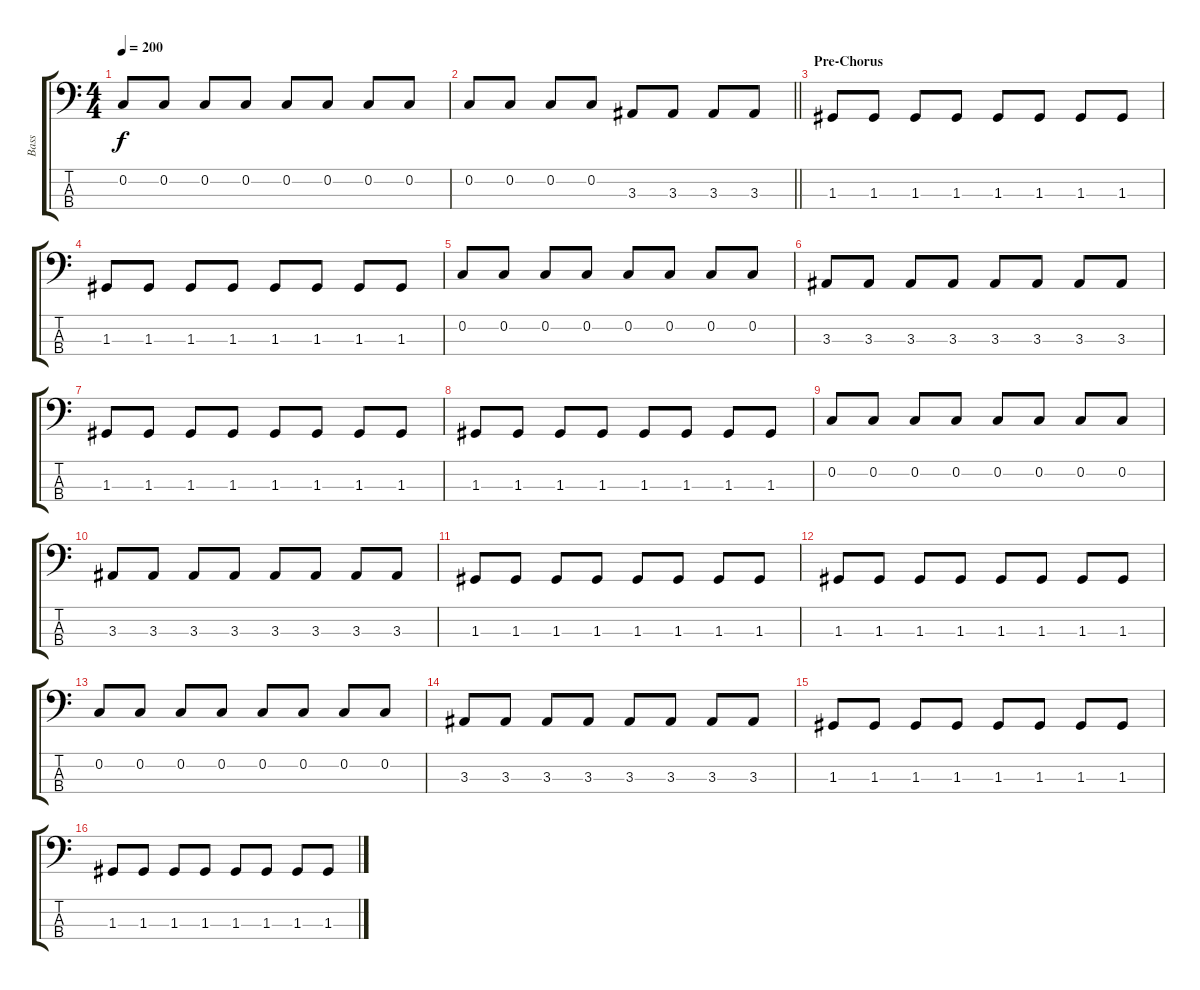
\track ("Bass" "Bass") {instrument electricbasspick}
\staff {score tabs}
\tuning (F2 C2 G1 C1) {hide}
\ts (4 4)
\tempo 200
\clef f4
\ks c
0.2.8{dy f} 0.2.8 0.2.8 0.2.8 0.2.8 0.2.8 0.2.8 0.2.8 |
\barLineRight lightlight
0.2.8 0.2.8 0.2.8 0.2.8 3.3.8 3.3.8 3.3.8 3.3.8 |
\section ("" "Pre-Chorus")
1.3.8 1.3.8 1.3.8 1.3.8 1.3.8 1.3.8 1.3.8 1.3.8 |
1.3.8 1.3.8 1.3.8 1.3.8 1.3.8 1.3.8 1.3.8 1.3.8 |
0.2.8 0.2.8 0.2.8 0.2.8 0.2.8 0.2.8 0.2.8 0.2.8 |
3.3.8 3.3.8 3.3.8 3.3.8 3.3.8 3.3.8 3.3.8 3.3.8 |
1.3.8 1.3.8 1.3.8 1.3.8 1.3.8 1.3.8 1.3.8 1.3.8 |
1.3.8 1.3.8 1.3.8 1.3.8 1.3.8 1.3.8 1.3.8 1.3.8 |
0.2.8 0.2.8 0.2.8 0.2.8 0.2.8 0.2.8 0.2.8 0.2.8 |
3.3.8 3.3.8 3.3.8 3.3.8 3.3.8 3.3.8 3.3.8 3.3.8 |
1.3.8 1.3.8 1.3.8 1.3.8 1.3.8 1.3.8 1.3.8 1.3.8 |
1.3.8 1.3.8 1.3.8 1.3.8 1.3.8 1.3.8 1.3.8 1.3.8 |
0.2.8 0.2.8 0.2.8 0.2.8 0.2.8 0.2.8 0.2.8 0.2.8 |
3.3.8 3.3.8 3.3.8 3.3.8 3.3.8 3.3.8 3.3.8 3.3.8 |
1.3.8 1.3.8 1.3.8 1.3.8 1.3.8 1.3.8 1.3.8 1.3.8 |
1.3.8 1.3.8 1.3.8 1.3.8 1.3.8 1.3.8 1.3.8 1.3.8
